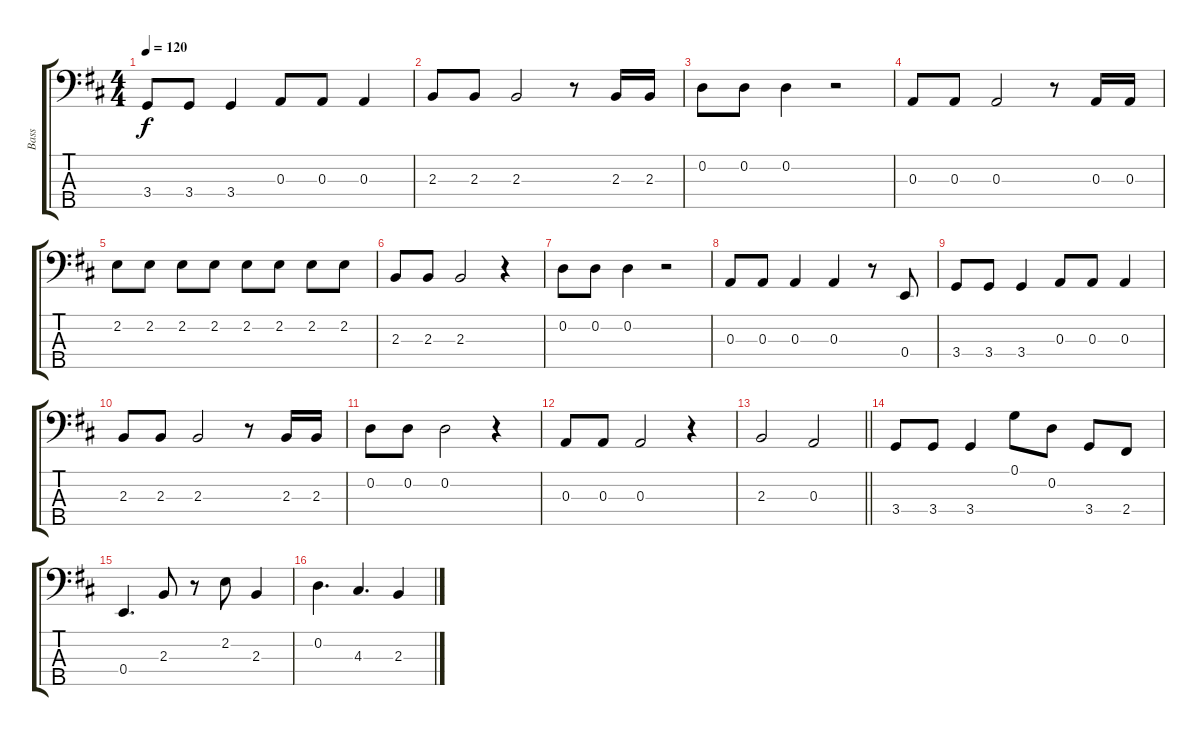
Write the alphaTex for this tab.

\track ("Bass" "Bass") {instrument electricbassfinger}
\staff {score tabs}
\tuning (G2 D2 A1 E1 B0) {hide}
\ts (4 4)
\tempo 120
\clef f4
\ks d
3.4.8{dy f} 3.4.8 3.4.4 0.3.8 0.3.8 0.3.4 |
2.3.8 2.3.8 2.3.2 r.8 2.3.16 2.3.16 |
0.2.8 0.2.8 0.2.4 r.2 |
0.3.8 0.3.8 0.3.2 r.8 0.3.16 0.3.16 |
2.2.8 2.2.8 2.2.8 2.2.8 2.2.8 2.2.8 2.2.8 2.2.8 |
2.3.8 2.3.8 2.3.2 r.4 |
0.2.8 0.2.8 0.2.4 r.2 |
0.3.8 0.3.8 0.3.4 0.3.4 r.8 0.4.8 |
3.4.8 3.4.8 3.4.4 0.3.8 0.3.8 0.3.4 |
2.3.8 2.3.8 2.3.2 r.8 2.3.16 2.3.16 |
0.2.8 0.2.8 0.2.2 r.4 |
0.3.8 0.3.8 0.3.2 r.4 |
\barLineRight lightlight
2.3.2 0.3.2 |
3.4.8 3.4.8 3.4.4 0.1.8 0.2.8 3.4.8 2.4.8 |
0.4.4{d} 2.3.8 r.8 2.2.8 2.3.4 |
0.2.4{d} 4.3.4{d} 2.3.4
